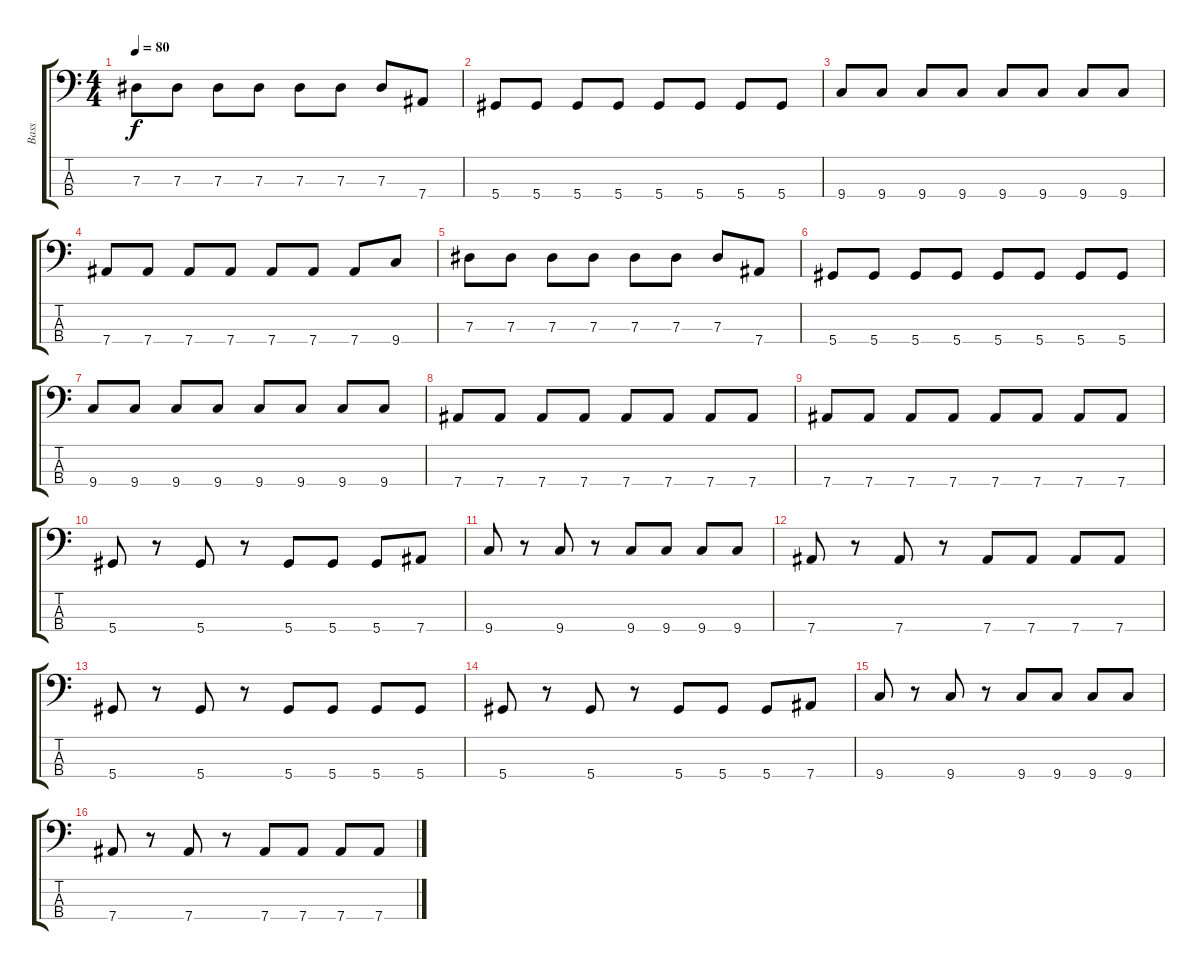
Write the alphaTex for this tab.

\track ("Bass" "Bass") {instrument electricbassfinger}
\staff {score tabs}
\tuning (Gb2 Db2 Ab1 Eb1) {hide}
\ts (4 4)
\tempo 80
\clef f4
\ks c
7.3.8{dy f} 7.3.8 7.3.8 7.3.8 7.3.8 7.3.8 7.3.8 7.4.8 |
5.4.8 5.4.8 5.4.8 5.4.8 5.4.8 5.4.8 5.4.8 5.4.8 |
9.4.8 9.4.8 9.4.8 9.4.8 9.4.8 9.4.8 9.4.8 9.4.8 |
7.4.8 7.4.8 7.4.8 7.4.8 7.4.8 7.4.8 7.4.8 9.4.8 |
7.3.8 7.3.8 7.3.8 7.3.8 7.3.8 7.3.8 7.3.8 7.4.8 |
5.4.8 5.4.8 5.4.8 5.4.8 5.4.8 5.4.8 5.4.8 5.4.8 |
9.4.8 9.4.8 9.4.8 9.4.8 9.4.8 9.4.8 9.4.8 9.4.8 |
7.4.8 7.4.8 7.4.8 7.4.8 7.4.8 7.4.8 7.4.8 7.4.8 |
7.4.8 7.4.8 7.4.8 7.4.8 7.4.8 7.4.8 7.4.8 7.4.8 |
5.4.8 r.8 5.4.8 r.8 5.4.8 5.4.8 5.4.8 7.4.8 |
9.4.8 r.8 9.4.8 r.8 9.4.8 9.4.8 9.4.8 9.4.8 |
7.4.8 r.8 7.4.8 r.8 7.4.8 7.4.8 7.4.8 7.4.8 |
5.4.8 r.8 5.4.8 r.8 5.4.8 5.4.8 5.4.8 5.4.8 |
5.4.8 r.8 5.4.8 r.8 5.4.8 5.4.8 5.4.8 7.4.8 |
9.4.8 r.8 9.4.8 r.8 9.4.8 9.4.8 9.4.8 9.4.8 |
7.4.8 r.8 7.4.8 r.8 7.4.8 7.4.8 7.4.8 7.4.8
